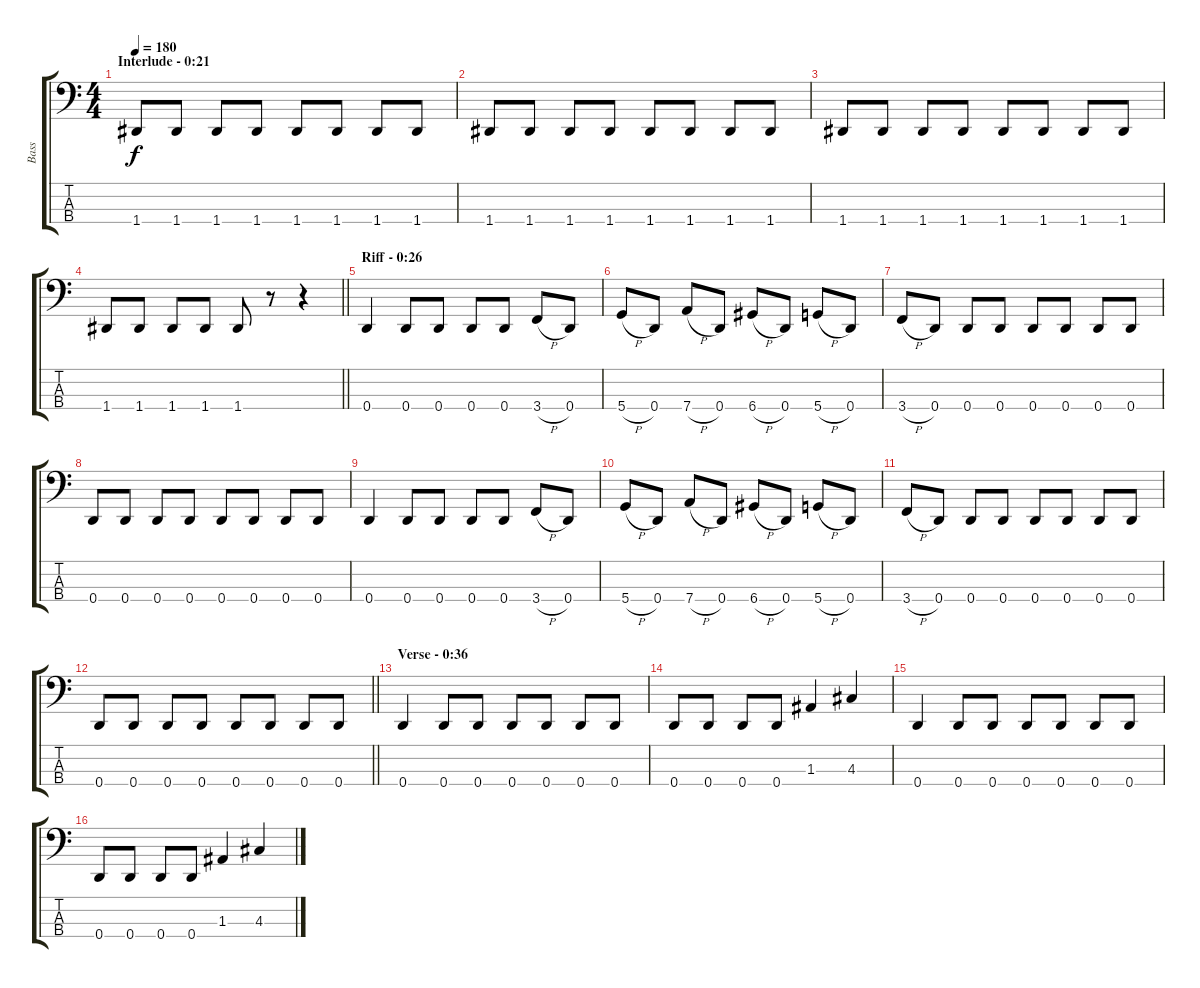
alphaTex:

\track ("Bass" "Bass") {instrument electricbasspick}
\staff {score tabs}
\tuning (G2 D2 A1 D1) {hide}
\ts (4 4)
\section ("" "Interlude - 0:21")
\tempo 180
\clef f4
\ks c
1.4.8{dy f} 1.4.8 1.4.8 1.4.8 1.4.8 1.4.8 1.4.8 1.4.8 |
1.4.8 1.4.8 1.4.8 1.4.8 1.4.8 1.4.8 1.4.8 1.4.8 |
1.4.8 1.4.8 1.4.8 1.4.8 1.4.8 1.4.8 1.4.8 1.4.8 |
\barLineRight lightlight
1.4.8 1.4.8 1.4.8 1.4.8 1.4.8 r.8 r.4 |
\section ("" "Riff - 0:26")
0.4.4 0.4.8 0.4.8 0.4.8 0.4.8 3.4{h}.8 0.4.8 |
5.4{h}.8 0.4.8 7.4{h}.8 0.4.8 6.4{h}.8 0.4.8 5.4{h}.8 0.4.8 |
3.4{h}.8 0.4.8 0.4.8 0.4.8 0.4.8 0.4.8 0.4.8 0.4.8 |
0.4.8 0.4.8 0.4.8 0.4.8 0.4.8 0.4.8 0.4.8 0.4.8 |
0.4.4 0.4.8 0.4.8 0.4.8 0.4.8 3.4{h}.8 0.4.8 |
5.4{h}.8 0.4.8 7.4{h}.8 0.4.8 6.4{h}.8 0.4.8 5.4{h}.8 0.4.8 |
3.4{h}.8 0.4.8 0.4.8 0.4.8 0.4.8 0.4.8 0.4.8 0.4.8 |
\barLineRight lightlight
0.4.8 0.4.8 0.4.8 0.4.8 0.4.8 0.4.8 0.4.8 0.4.8 |
\section ("" "Verse - 0:36")
0.4.4 0.4.8 0.4.8 0.4.8 0.4.8 0.4.8 0.4.8 |
0.4.8 0.4.8 0.4.8 0.4.8 1.3.4 4.3.4 |
0.4.4 0.4.8 0.4.8 0.4.8 0.4.8 0.4.8 0.4.8 |
0.4.8 0.4.8 0.4.8 0.4.8 1.3.4 4.3.4
